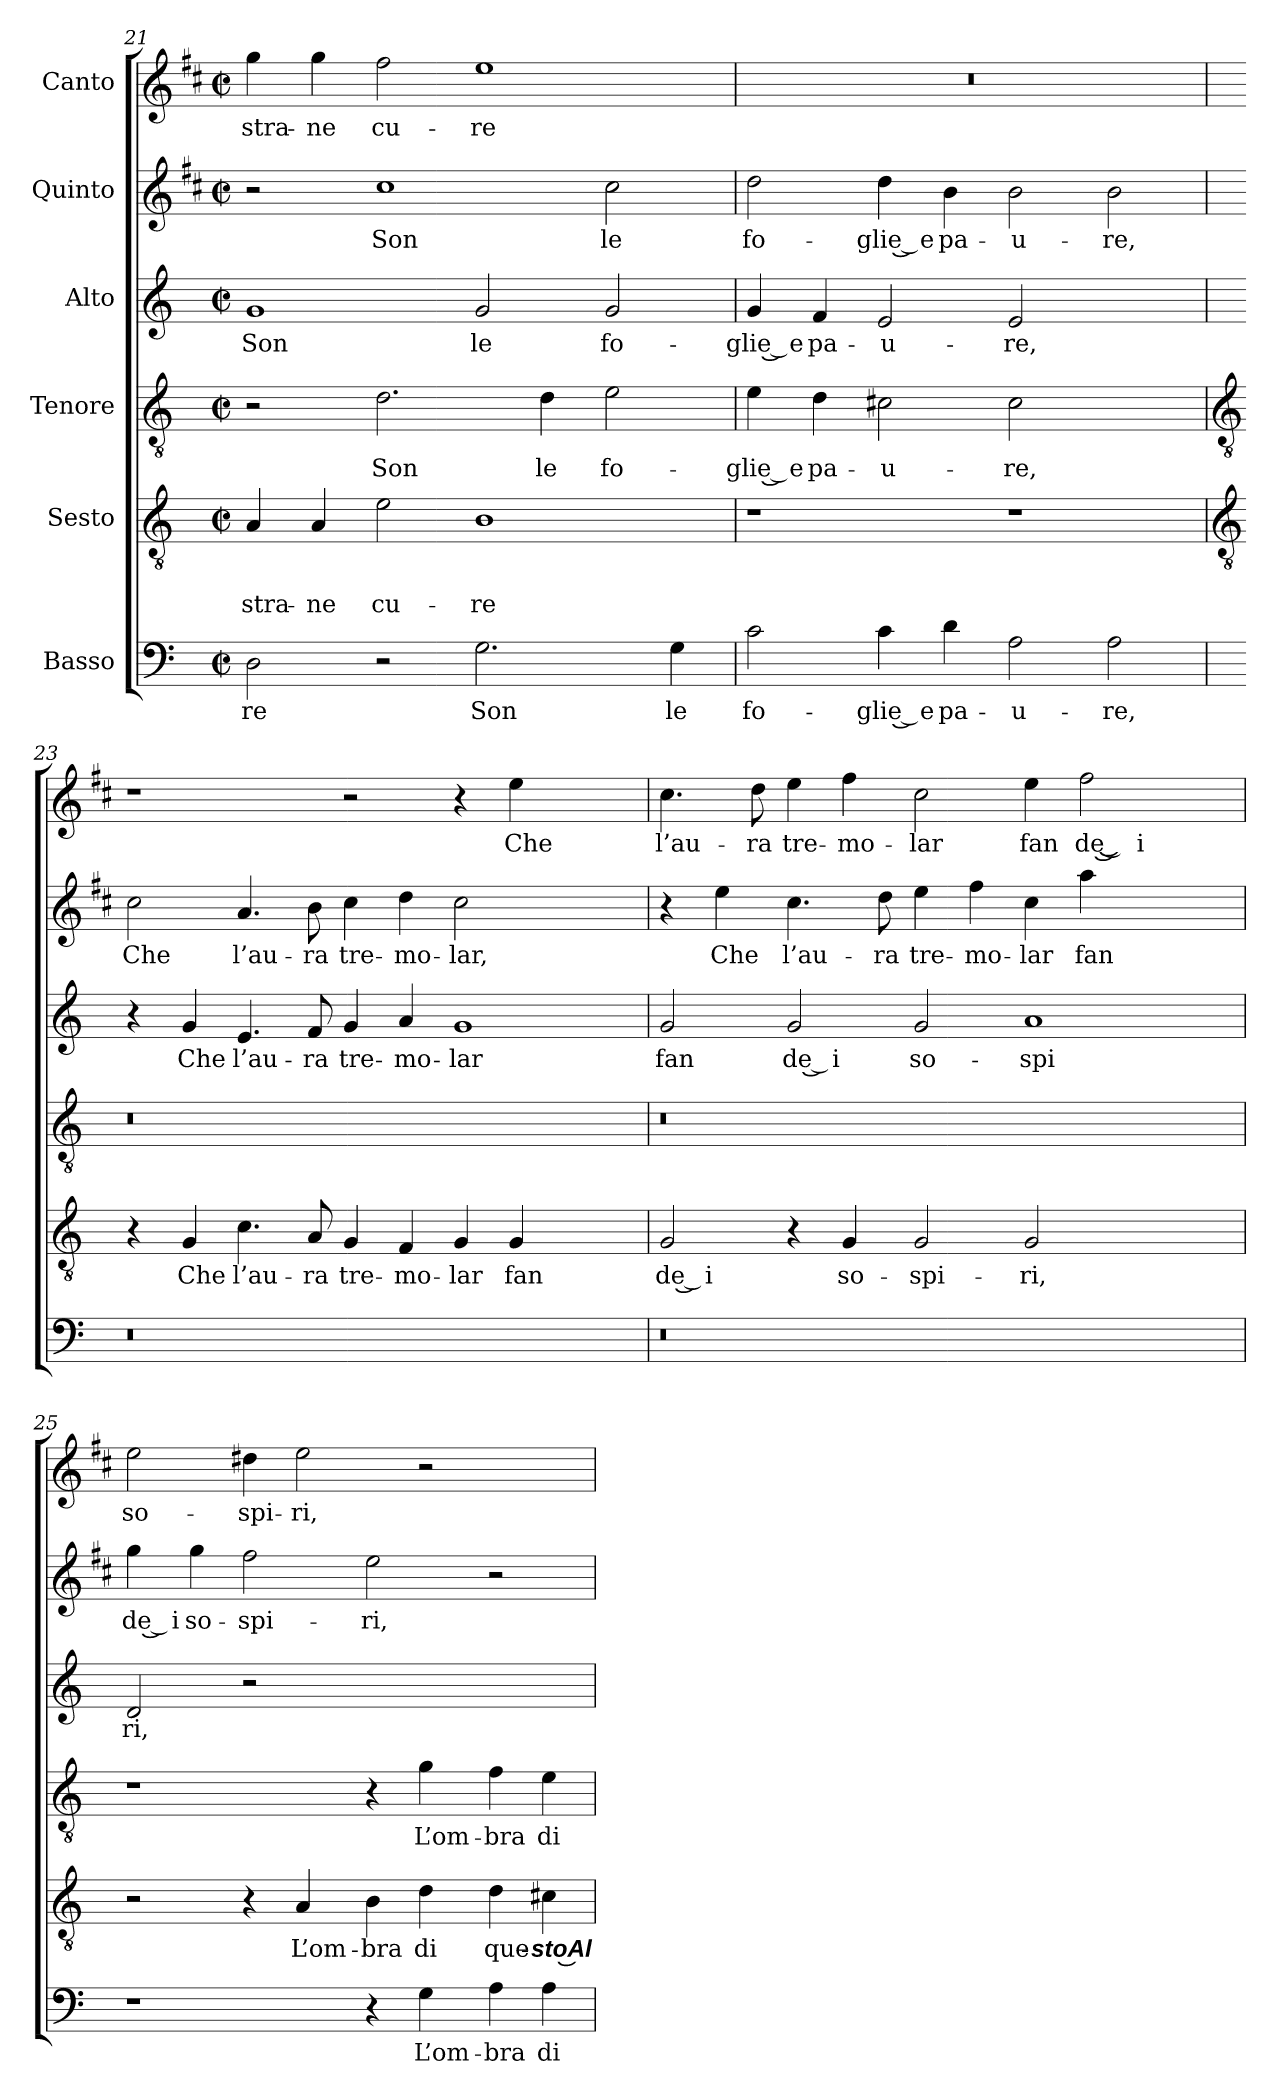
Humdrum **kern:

**kern	**text	**kern	**text	**text	**kern	**text	**kern	**text	**kern	**text	**kern	**text
*part6	*part6	*part5	*part5	*part5	*part4	*part4	*part3	*part3	*part2	*part2	*part1	*part1
*staff6	*staff6	*staff5	*staff5	*staff5	*staff4	*staff4	*staff3	*staff3	*staff2	*staff2	*staff1	*staff1
*I"Basso	*	*I"Sesto	*	*	*I"Tenore	*	*I"Alto	*	*I"Quinto	*	*I"Canto	*
*clefF4	*	*clefGv2	*	*	*clefGv2	*	*clefG2	*	*clefG2	*	*clefG2	*
*	*	*	*	*	*	*	*	*	*ITrd1c2	*	*ITrd1c2	*
*k[]	*	*k[]	*	*	*k[]	*	*k[]	*	*k[]	*	*k[]	*
*C:	*	*C:	*	*	*C:	*	*C:	*	*C:	*	*C:	*
*M4/2	*	*M4/2	*	*	*M4/2	*	*M4/2	*	*M4/2	*	*M4/2	*
*met(c|)	*	*met(c|)	*	*	*met(c|)	*	*met(c|)	*	*met(c|)	*	*met(c|)	*
=21	=21	=21	=21	=21	=21	=21	=21	=21	=21	=21	=21	=21
!	!LO:LY:b	!	!	!LO:LY:b	!	!	!	!LO:LY:b	!	!	!	!LO:LY:b
2D	re	4A	.	stra-	2r	.	1g	Son	2r	.	4ff	stra-
!	!	!	!	!LO:LY:b	!	!	!	!	!	!	!	!LO:LY:b
.	.	4A	.	-ne	.	.	.	.	.	.	4ff	-ne
!	!	!	!	!LO:LY:b	!	!LO:LY:b	!	!	!	!LO:LY:b	!	!LO:LY:b
2r	.	2e	.	cu-	2.d	Son	.	.	1b	Son	2ee	cu-
!	!LO:LY:b	!	!	!LO:LY:b	!	!	!	!LO:LY:b	!	!	!	!LO:LY:b
2.G	Son	1B	.	-re	.	.	2g	le	.	.	1dd	-re
!	!	!	!	!	!	!LO:LY:b	!	!	!	!	!	!
.	.	.	.	.	4d	le	.	.	.	.	.	.
!	!	!	!	!	!	!LO:LY:b	!	!LO:LY:b	!	!LO:LY:b	!	!
.	.	.	.	.	2e	fo-	2g	fo-	2b	le	.	.
!	!LO:LY:b	!	!	!	!	!	!	!	!	!	!	!
4G	le	.	.	.	.	.	.	.	.	.	.	.
=22	=22	=22	=22	=22	=22	=22	=22	=22	=22	=22	=22	=22
!	!LO:LY:b	!	!	!	!	!LO:LY:b	!	!LO:LY:b	!	!LO:LY:b	!	!
2c	fo-	1r	.	.	4e	-glie͜ e	4g	-glie͜ e	2cc	fo-	0r	.
!	!	!	!	!	!	!LO:LY:b	!	!LO:LY:b	!	!	!	!
.	.	.	.	.	4d	pa-	4f	pa-	.	.	.	.
!	!LO:LY:b	!	!	!	!	!LO:LY:b	!	!LO:LY:b	!	!LO:LY:b	!	!
4c	-glie͜ e	.	.	.	2c#X	-u-	2e	-u-	4cc	-glie͜ e	.	.
!	!LO:LY:b	!	!	!	!	!	!	!	!	!LO:LY:b	!	!
4d	pa-	.	.	.	.	.	.	.	4a	pa-	.	.
!	!LO:LY:b	!	!	!	!	!LO:LY:b	!	!LO:LY:b	!	!LO:LY:b	!	!
2A	-u-	1r	.	.	2c#	-re,	2e	-re,	2a	-u-	.	.
!	!LO:LY:b	!	!	!	!	!	!	!	!	!LO:LY:b	!	!
2A	-re,	.	.	.	2ryy	.	2ryy	.	2a	-re,	.	.
!!LO:LB:g=z
=23	=23	=23	=23	=23	=23	=23	=23	=23	=23	=23	=23	=23
*	*	*clefGv2	*	*	*clefGv2	*	*	*	*	*	*	*
!	!	!	!	!	!	!	!	!	!	!LO:LY:b	!	!
0r	.	4r	.	.	0r	.	4r	.	2b	Che	1r	.
!	!	!	!LO:LY:b	!	!	!	!	!LO:LY:b	!	!	!	!
.	.	4G	Che	.	.	.	4g	Che	.	.	.	.
!	!	!	!LO:LY:b	!	!	!	!	!LO:LY:b	!	!LO:LY:b	!	!
.	.	4.c	l’au-	.	.	.	4.e	l’au-	4.g	l’au-	.	.
!	!	!	!LO:LY:b	!	!	!	!	!LO:LY:b	!	!LO:LY:b	!	!
.	.	8A	-ra	.	.	.	8f	-ra	8a	-ra	.	.
!	!	!	!LO:LY:b	!	!	!	!	!LO:LY:b	!	!LO:LY:b	!	!
.	.	4G	tre-	.	.	.	4g	tre-	4b	tre-	2r	.
!	!	!	!LO:LY:b	!	!	!	!	!LO:LY:b	!	!LO:LY:b	!	!
.	.	4F	-mo-	.	.	.	4a	-mo-	4cc	-mo-	.	.
!	!	!	!LO:LY:b	!	!	!	!	!LO:LY:b	!	!LO:LY:b	!	!
.	.	4G	-lar	.	.	.	1g	-lar	2b	-lar,	4r	.
!	!	!	!LO:LY:b	!	!	!	!	!	!	!	!	!LO:LY:b
.	.	4G	fan	.	.	.	.	.	.	.	4dd	Che
2ryy	.	2ryy	.	.	2ryy	.	.	.	2ryy	.	2ryy	.
=24	=24	=24	=24	=24	=24	=24	=24	=24	=24	=24	=24	=24
!	!	!	!LO:LY:b	!	!	!	!	!LO:LY:b	!	!	!	!LO:LY:b
0r	.	2G	de͜ i	.	0r	.	2g	fan	4r	.	4.b	l’au-
!	!	!	!	!	!	!	!	!	!	!LO:LY:b	!	!
.	.	.	.	.	.	.	.	.	4dd	Che	.	.
!	!	!	!	!	!	!	!	!	!	!	!	!LO:LY:b
.	.	.	.	.	.	.	.	.	.	.	8cc	-ra
!	!	!	!	!	!	!	!	!LO:LY:b	!	!LO:LY:b	!	!LO:LY:b
.	.	4r	.	.	.	.	2g	de͜ i	4.b	l’au-	4dd	tre-
!	!	!	!LO:LY:b	!	!	!	!	!	!	!	!	!LO:LY:b
.	.	4G	so-	.	.	.	.	.	.	.	4ee	-mo-
!	!	!	!	!	!	!	!	!	!	!LO:LY:b	!	!
.	.	.	.	.	.	.	.	.	8cc	-ra	.	.
!	!	!	!LO:LY:b	!	!	!	!	!LO:LY:b	!	!LO:LY:b	!	!LO:LY:b
.	.	2G	-spi-	.	.	.	2g	so-	4dd	tre-	2b	-lar
!	!	!	!	!	!	!	!	!	!	!LO:LY:b	!	!
.	.	.	.	.	.	.	.	.	4ee	-mo-	.	.
!	!	!	!LO:LY:b	!	!	!	!	!LO:LY:b	!	!LO:LY:b	!	!LO:LY:b
.	.	2G	-ri,	.	.	.	1a	-spi	4b	-lar	4dd	fan
!	!	!	!	!	!	!	!	!	!	!LO:LY:b	!	!LO:LY:b
.	.	.	.	.	.	.	.	.	4gg	fan	2ee	de͜͜ i
2ryy	.	2ryy	.	.	2ryy	.	.	.	2ryy	.	.	.
.	.	.	.	.	.	.	.	.	.	.	4ryy	.
=25	=25	=25	=25	=25	=25	=25	=25	=25	=25	=25	=25	=25
!	!	!	!	!	!	!	!	!LO:LY:b	!	!LO:LY:b	!	!LO:LY:b
1r	.	2r	.	.	1r	.	2d	ri,	4ff	de͜ i	2dd	so-
!	!	!	!	!	!	!	!	!	!	!LO:LY:b	!	!
.	.	.	.	.	.	.	.	.	4ff	so-	.	.
!	!	!	!	!	!	!	!	!	!	!LO:LY:b	!	!LO:LY:b
.	.	4r	.	.	.	.	2r	.	2ee	-spi-	4cc#X	-spi-
!	!	!	!LO:LY:b	!	!	!	!	!	!	!	!	!LO:LY:b
.	.	4A	L’om-	.	.	.	.	.	.	.	2dd	-ri,
!	!	!	!LO:LY:b	!	!	!	!	!	!	!LO:LY:b	!	!
4r	.	4B	-bra	.	4r	.	1ryy	.	2dd	-ri,	.	.
!	!LO:LY:b	!	!LO:LY:b	!	!	!LO:LY:b	!	!	!	!	!	!
4G	L’om-	4d	di	.	4g	L’om-	.	.	.	.	2r	.
!	!LO:LY:b	!	!LO:LY:b	!	!	!LO:LY:b	!	!	!	!	!	!
4A	-bra	4d	que-	.	4f	-bra	.	.	2r	.	.	.
!	!LO:LY:b	!	!LO:LY:b	!	!	!LO:LY:b	!	!	!	!	!	!
4A	di	4c#X	-sto͜Al-	.	4e	di	.	.	.	.	4ryy	.
=	=	=	=	=	=	=	=	=	=	=	=	=
*-	*-	*-	*-	*-	*-	*-	*-	*-	*-	*-	*-	*-
